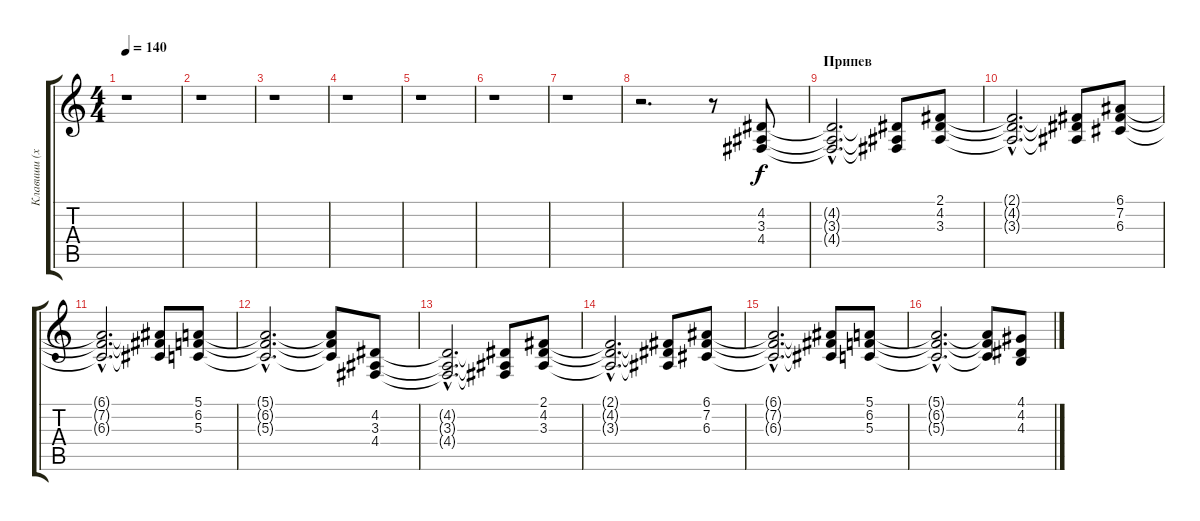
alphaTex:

\track ("Клавиши (хор)" "Клавиши (х") {instrument choiraahs}
\staff {score tabs}
\tuning (E4 B3 G3 D3 A2 E2) {hide}
\ts (4 4)
\tempo 140
\clef g2
\ks c
r.1{dy f} |
r.1 |
r.1 |
r.1 |
r.1 |
r.1 |
r.1 |
r.2{d} r.8 (4.2 3.3 4.4).8 |
\section ("" "Припев")
(4.2{hac t} 3.3{hac t} 4.4{hac t}).2{d} (4.2{t} 3.3{t} 4.4{t}).8 (2.1 4.2 3.3).8 |
(2.1{hac t} 4.2{hac t} 3.3{hac t}).2{d} (2.1{t} 4.2{t} 3.3{t}).8 (6.1 7.2 6.3).8 |
(6.1{hac t} 7.2{hac t} 6.3{hac t}).2{d} (6.1{t} 7.2{t} 6.3{t}).8 (5.1 6.2 5.3).8 |
(5.1{hac t} 6.2{hac t} 5.3{hac t}).2{d} (5.1{t} 6.2{t} 5.3{t}).8 (4.2 3.3 4.4).8 |
(4.2{hac t} 3.3{hac t} 4.4{hac t}).2{d} (4.2{t} 3.3{t} 4.4{t}).8 (2.1 4.2 3.3).8 |
(2.1{hac t} 4.2{hac t} 3.3{hac t}).2{d} (2.1{t} 4.2{t} 3.3{t}).8 (6.1 7.2 6.3).8 |
(6.1{hac t} 7.2{hac t} 6.3{hac t}).2{d} (6.1{t} 7.2{t} 6.3{t}).8 (5.1 6.2 5.3).8 |
(5.1{hac t} 6.2{hac t} 5.3{hac t}).2{d} (5.1{t} 6.2{t} 5.3{t}).8 (4.1 4.2 4.3).8
